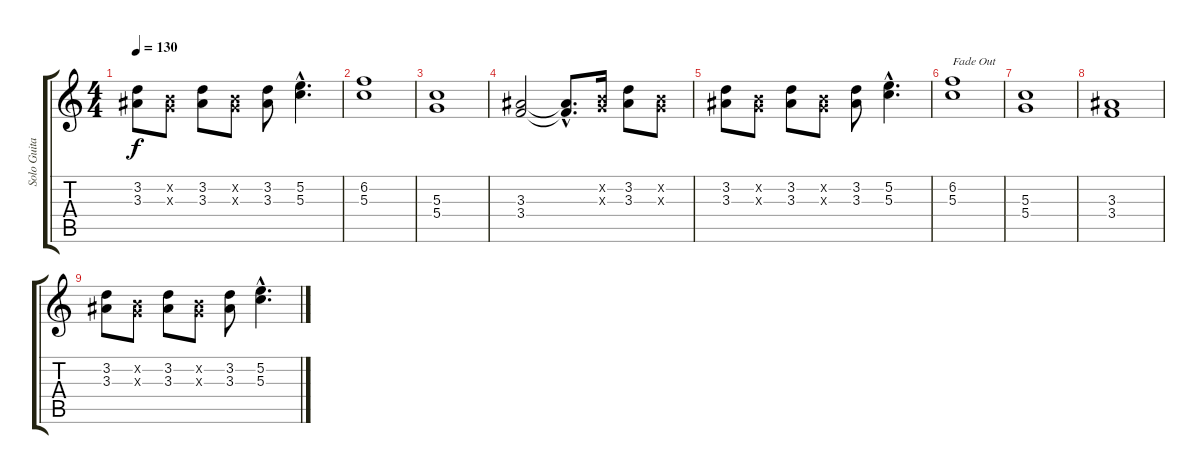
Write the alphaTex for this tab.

\track ("Solo Guitar" "Solo Guita") {instrument overdrivenguitar}
\staff {score tabs}
\tuning (E4 B3 G3 D3 A2 E2) {hide}
\ts (4 4)
\tempo 130
\clef g2
\ks c
(3.2 3.3).8{dy f} (0.2{x} 0.3{x}).8 (3.2 3.3).8 (0.2{x} 0.3{x}).8 (3.2 3.3).8 (5.2{hac} 5.3{hac}).4{d} |
(6.2 5.3).1 |
(5.3 5.4).1 |
(3.3 3.4).2 (3.3{hac t} 3.4{hac t}).8{d} (0.2{x} 0.3{x}).16 (3.2 3.3).8 (0.2{x} 0.3{x}).8 |
(3.2 3.3).8 (0.2{x} 0.3{x}).8 (3.2 3.3).8 (0.2{x} 0.3{x}).8 (3.2 3.3).8 (5.2{hac} 5.3{hac}).4{d} |
(6.2 5.3).1{txt "Fade Out"} |
(5.3 5.4).1 |
(3.3 3.4).1 |
(3.2 3.3).8 (0.2{x} 0.3{x}).8 (3.2 3.3).8 (0.2{x} 0.3{x}).8 (3.2 3.3).8 (5.2{hac} 5.3{hac}).4{d}
